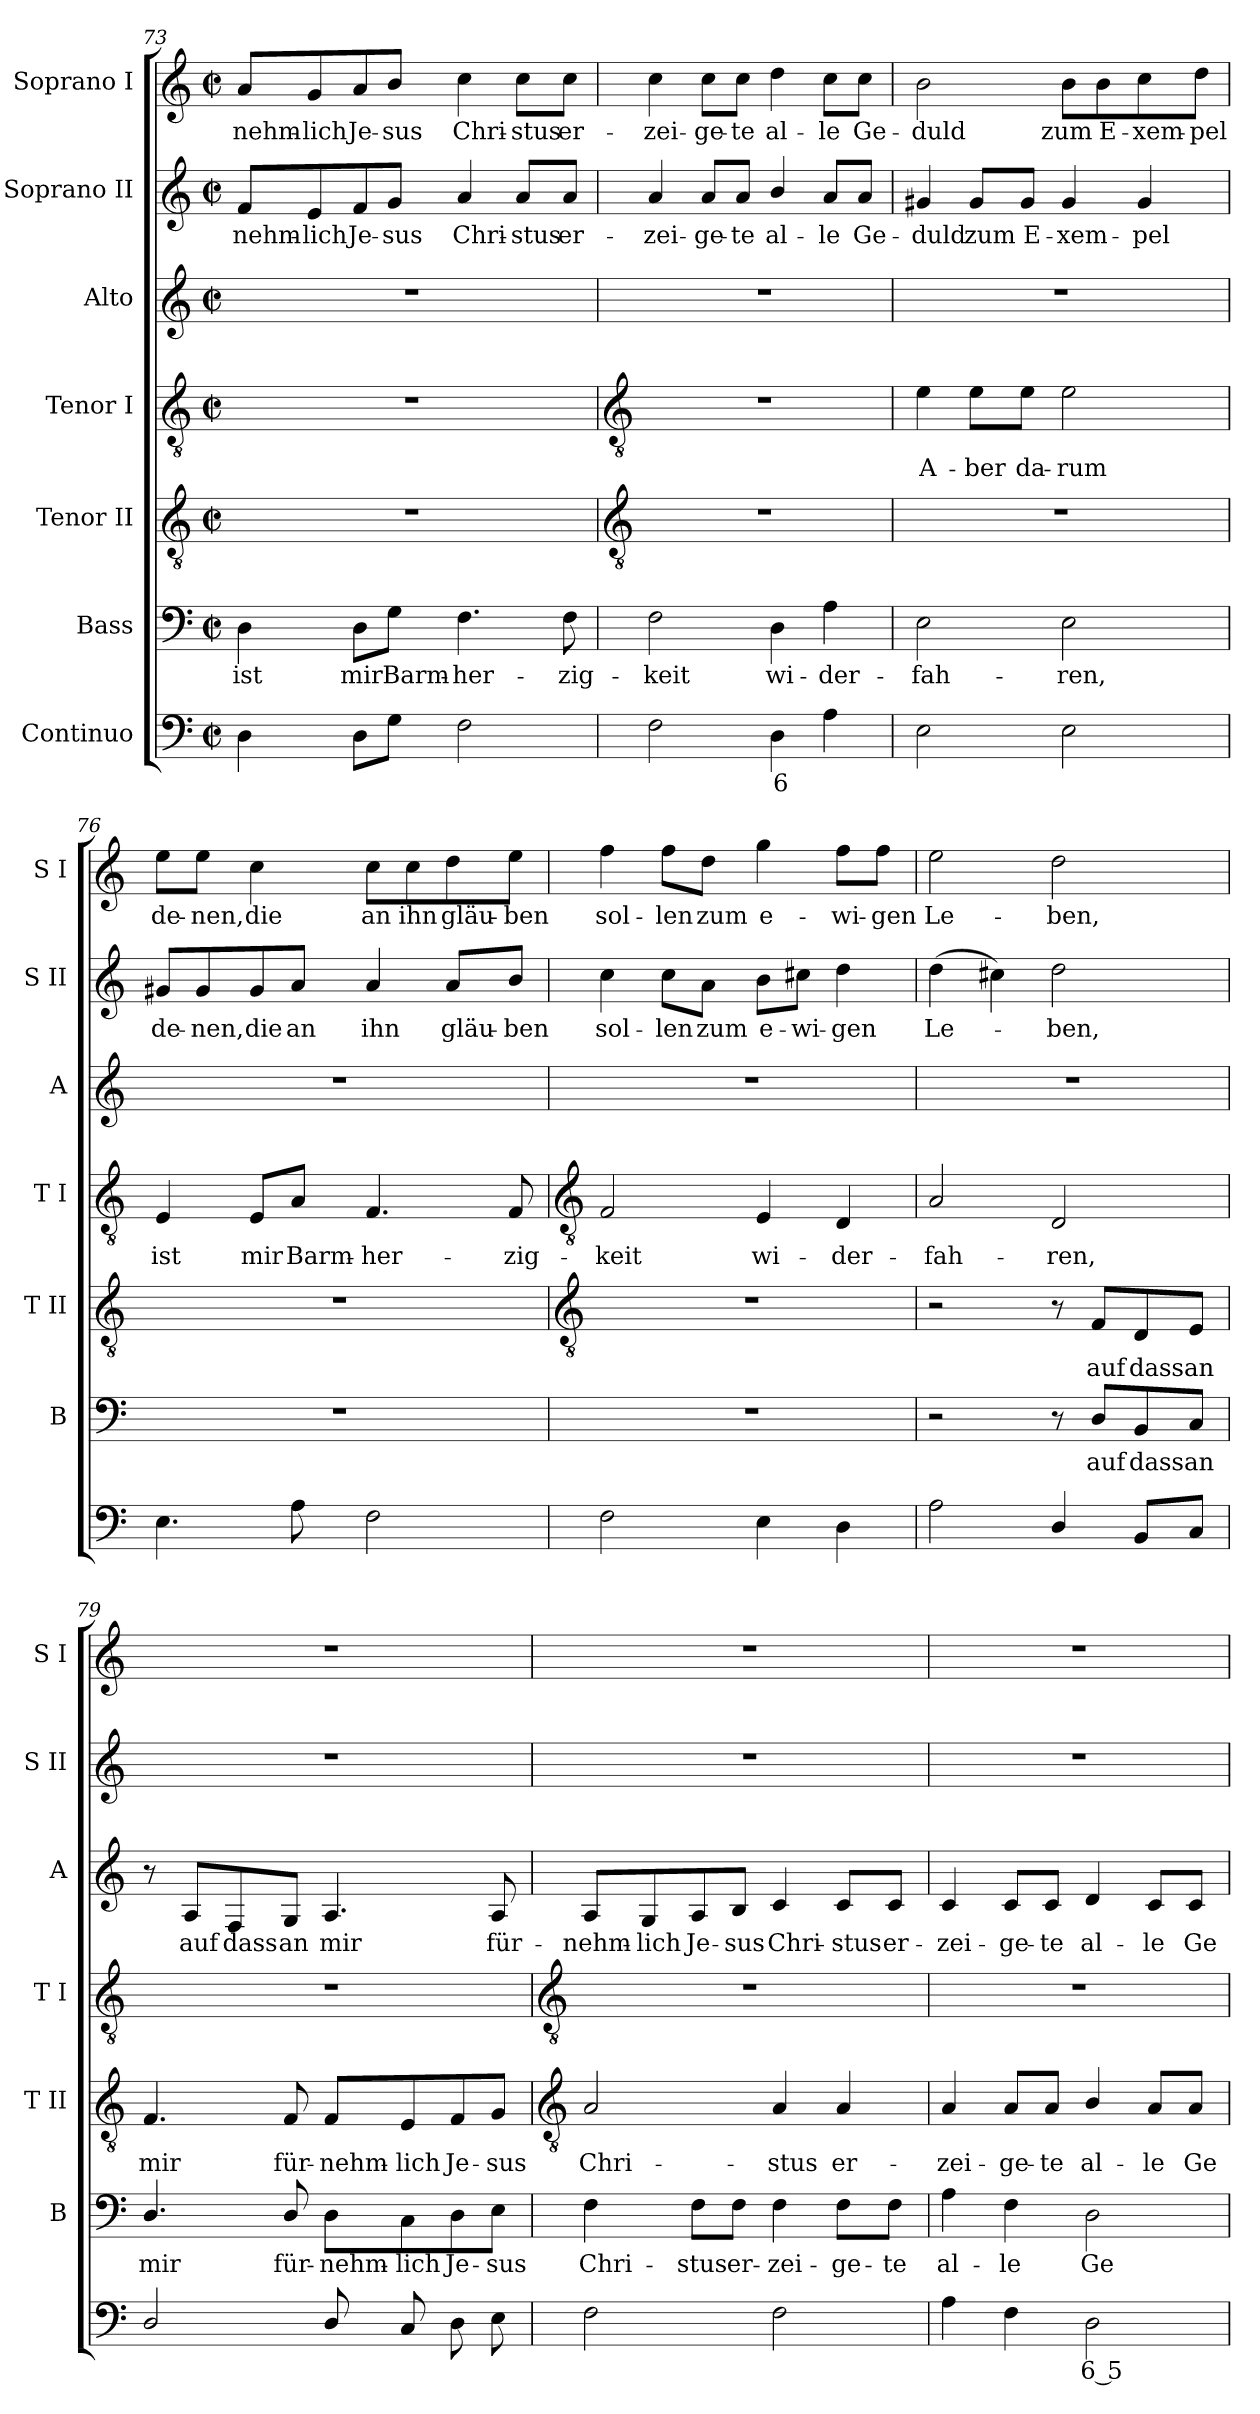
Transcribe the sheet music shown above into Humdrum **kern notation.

**kern	**text	**kern	**text	**kern	**text	**kern	**text	**kern	**text	**kern	**text	**kern	**text
*part7	*part7	*part6	*part6	*part5	*part5	*part4	*part4	*part3	*part3	*part2	*part2	*part1	*part1
*staff7	*staff7	*staff6	*staff6	*staff5	*staff5	*staff4	*staff4	*staff3	*staff3	*staff2	*staff2	*staff1	*staff1
*I"Continuo	*	*I"Bass	*	*I"Tenor II	*	*I"Tenor I	*	*I"Alto	*	*I"Soprano II	*	*I"Soprano I	*
*	*	*I'B	*	*I'T II	*	*I'T I	*	*I'A	*	*I'S II	*	*I'S I	*
*clefF4	*	*clefF4	*	*clefGv2	*	*clefGv2	*	*clefG2	*	*clefG2	*	*clefG2	*
*k[]	*	*k[]	*	*k[]	*	*k[]	*	*k[]	*	*k[]	*	*k[]	*
*C:	*	*C:	*	*C:	*	*C:	*	*C:	*	*C:	*	*C:	*
*M2/2	*	*M2/2	*	*M2/2	*	*M2/2	*	*M2/2	*	*M2/2	*	*M2/2	*
*met(c|)	*	*met(c|)	*	*met(c|)	*	*met(c|)	*	*met(c|)	*	*met(c|)	*	*met(c|)	*
=73	=73	=73	=73	=73	=73	=73	=73	=73	=73	=73	=73	=73	=73
!	!	!	!LO:LY:b	!	!	!	!	!	!	!	!LO:LY:b	!	!LO:LY:b
4D	.	4D	ist	1r	.	1r	.	1r	.	8f/L	-nehm-	8a/L	-nehm-
!	!	!	!	!	!	!	!	!	!	!	!LO:LY:b	!	!LO:LY:b
.	.	.	.	.	.	.	.	.	.	8e/	-lich	8g/	-lich
!	!	!	!LO:LY:b	!	!	!	!	!	!	!	!LO:LY:b	!	!LO:LY:b
8DL	.	8D\L	mir	.	.	.	.	.	.	8f/	Je-	8a/	Je-
!	!	!	!LO:LY:b	!	!	!	!	!	!	!	!LO:LY:b	!	!LO:LY:b
8GJ	.	8G\J	Barm-	.	.	.	.	.	.	8g/J	-sus	8b/J	-sus
!	!	!	!LO:LY:b	!	!	!	!	!	!	!	!LO:LY:b	!	!LO:LY:b
2F	.	4.F	-her-	.	.	.	.	.	.	4a	Chri-	4cc	Chri-
!	!	!	!	!	!	!	!	!	!	!	!LO:LY:b	!	!LO:LY:b
.	.	.	.	.	.	.	.	.	.	8a/L	-stus	8cc\L	-stus
!	!	!	!LO:LY:b	!	!	!	!	!	!	!	!LO:LY:b	!	!LO:LY:b
.	.	8F	-zig-	.	.	.	.	.	.	8a/J	er-	8cc\J	er-
!!LO:LB:g=z
=74	=74	=74	=74	=74	=74	=74	=74	=74	=74	=74	=74	=74	=74
*	*	*	*	*clefGv2	*	*clefGv2	*	*	*	*	*	*	*
!	!	!	!LO:LY:b	!	!	!	!	!	!	!	!LO:LY:b	!	!LO:LY:b
2F	.	2F	-keit	1r	.	1r	.	1r	.	4a	-zei-	4cc	-zei-
!	!	!	!	!	!	!	!	!	!	!	!LO:LY:b	!	!LO:LY:b
.	.	.	.	.	.	.	.	.	.	8a/L	-ge-	8cc\L	-ge-
!	!	!	!	!	!	!	!	!	!	!	!LO:LY:b	!	!LO:LY:b
.	.	.	.	.	.	.	.	.	.	8a/J	-te	8cc\J	-te
!	!LO:LY:b	!	!LO:LY:b	!	!	!	!	!	!	!	!LO:LY:b	!	!LO:LY:b
4D	6	4D	wi-	.	.	.	.	.	.	4b/	al-	4dd	al-
!	!	!	!LO:LY:b	!	!	!	!	!	!	!	!LO:LY:b	!	!LO:LY:b
4A	.	4A	-der-	.	.	.	.	.	.	8a/L	-le	8cc\L	-le
!	!	!	!	!	!	!	!	!	!	!	!LO:LY:b	!	!LO:LY:b
.	.	.	.	.	.	.	.	.	.	8a/J	Ge-	8cc\J	Ge-
=75	=75	=75	=75	=75	=75	=75	=75	=75	=75	=75	=75	=75	=75
!	!	!	!LO:LY:b	!	!	!	!LO:LY:b	!	!	!	!LO:LY:b	!	!LO:LY:b
2E	.	2E	-fah-	1r	.	4e	A-	1r	.	4g#X	-duld	2b	-duld
!	!	!	!	!	!	!	!LO:LY:b	!	!	!	!LO:LY:b	!	!
.	.	.	.	.	.	8e\L	-ber	.	.	8g#/L	zum	.	.
!	!	!	!	!	!	!	!LO:LY:b	!	!	!	!LO:LY:b	!	!
.	.	.	.	.	.	8e\J	da-	.	.	8g#/J	E-	.	.
!	!	!	!LO:LY:b	!	!	!	!LO:LY:b	!	!	!	!LO:LY:b	!	!LO:LY:b
2E	.	2E	-ren,	.	.	2e	-rum	.	.	4g#	-xem-	8b\L	zum
!	!	!	!	!	!	!	!	!	!	!	!	!	!LO:LY:b
.	.	.	.	.	.	.	.	.	.	.	.	8b\	E-
!	!	!	!	!	!	!	!	!	!	!	!LO:LY:b	!	!LO:LY:b
.	.	.	.	.	.	.	.	.	.	4g#	-pel	8cc\	-xem-
!	!	!	!	!	!	!	!	!	!	!	!	!	!LO:LY:b
.	.	.	.	.	.	.	.	.	.	.	.	8dd\J	-pel
=76	=76	=76	=76	=76	=76	=76	=76	=76	=76	=76	=76	=76	=76
!	!	!	!	!	!	!	!LO:LY:b	!	!	!	!LO:LY:b	!	!LO:LY:b
4.E	.	1r	.	1r	.	4E	ist	1r	.	8g#X/L	de-	8ee\L	de-
!	!	!	!	!	!	!	!	!	!	!	!LO:LY:b	!	!LO:LY:b
.	.	.	.	.	.	.	.	.	.	8g#/	-nen,	8ee\J	-nen,
!	!	!	!	!	!	!	!LO:LY:b	!	!	!	!LO:LY:b	!	!LO:LY:b
.	.	.	.	.	.	8E/L	mir	.	.	8g#/	die	4cc	die
!	!	!	!	!	!	!	!LO:LY:b	!	!	!	!LO:LY:b	!	!
8A	.	.	.	.	.	8A/J	Barm-	.	.	8a/J	an	.	.
!	!	!	!	!	!	!	!LO:LY:b	!	!	!	!LO:LY:b	!	!LO:LY:b
2F	.	.	.	.	.	4.F	-her-	.	.	4a	ihn	8cc\L	an
!	!	!	!	!	!	!	!	!	!	!	!	!	!LO:LY:b
.	.	.	.	.	.	.	.	.	.	.	.	8cc\	ihn
!	!	!	!	!	!	!	!	!	!	!	!LO:LY:b	!	!LO:LY:b
.	.	.	.	.	.	.	.	.	.	8a/L	gläu-	8dd\	gläu-
!	!	!	!	!	!	!	!LO:LY:b	!	!	!	!LO:LY:b	!	!LO:LY:b
.	.	.	.	.	.	8F	-zig-	.	.	8b/J	-ben	8ee\J	-ben
!!LO:LB:g=z
=77	=77	=77	=77	=77	=77	=77	=77	=77	=77	=77	=77	=77	=77
*	*	*	*	*clefGv2	*	*clefGv2	*	*	*	*	*	*	*
!	!	!	!	!	!	!	!LO:LY:b	!	!	!	!LO:LY:b	!	!LO:LY:b
2F	.	1r	.	1r	.	2F	-keit	1r	.	4cc	sol-	4ff	sol-
!	!	!	!	!	!	!	!	!	!	!	!LO:LY:b	!	!LO:LY:b
.	.	.	.	.	.	.	.	.	.	8cc\L	-len	8ff\L	-len
!	!	!	!	!	!	!	!	!	!	!	!LO:LY:b	!	!LO:LY:b
.	.	.	.	.	.	.	.	.	.	8a\J	zum	8dd\J	zum
!	!	!	!	!	!	!	!LO:LY:b	!	!	!	!LO:LY:b	!	!LO:LY:b
4E	.	.	.	.	.	4E	wi-	.	.	8b\L	e-	4gg	e-
!	!	!	!	!	!	!	!	!	!	!	!LO:LY:b	!	!
.	.	.	.	.	.	.	.	.	.	8cc#X\J	-wi-	.	.
!	!	!	!	!	!	!	!LO:LY:b	!	!	!	!LO:LY:b	!	!LO:LY:b
4D	.	.	.	.	.	4D	-der-	.	.	4dd	-gen	8ff\L	-wi-
!	!	!	!	!	!	!	!	!	!	!	!	!	!LO:LY:b
.	.	.	.	.	.	.	.	.	.	.	.	8ff\J	-gen
=78	=78	=78	=78	=78	=78	=78	=78	=78	=78	=78	=78	=78	=78
!	!	!	!	!	!	!	!LO:LY:b	!	!	!	!LO:LY:b	!	!LO:LY:b
2A	.	2r	.	2r	.	2A	-fah-	1r	.	(>4dd	Le-	2ee	Le-
.	.	.	.	.	.	.	.	.	.	4cc#X)	.	.	.
!	!	!	!	!	!	!	!LO:LY:b	!	!	!	!LO:LY:b	!	!LO:LY:b
4D/	.	8r	.	8r	.	2D	-ren,	.	.	2dd	ben,	2dd	-ben,
!	!	!	!LO:LY:b	!	!LO:LY:b	!	!	!	!	!	!	!	!
.	.	8D/L	auf	8F/L	auf	.	.	.	.	.	.	.	.
!	!	!	!LO:LY:b	!	!LO:LY:b	!	!	!	!	!	!	!	!
8BBL	.	8BB/	dass	8D/	dass	.	.	.	.	.	.	.	.
!	!	!	!LO:LY:b	!	!LO:LY:b	!	!	!	!	!	!	!	!
8CJ	.	8C/J	an	8E/J	an	.	.	.	.	.	.	.	.
=79	=79	=79	=79	=79	=79	=79	=79	=79	=79	=79	=79	=79	=79
!	!	!	!LO:LY:b	!	!LO:LY:b	!	!	!	!	!	!	!	!
2D/	.	4.D/	mir	4.F	mir	1r	.	8r	.	1r	.	1r	.
!	!	!	!	!	!	!	!	!	!LO:LY:b	!	!	!	!
.	.	.	.	.	.	.	.	8A/L	auf	.	.	.	.
!	!	!	!	!	!	!	!	!	!LO:LY:b	!	!	!	!
.	.	.	.	.	.	.	.	8F/	dass	.	.	.	.
!	!	!	!LO:LY:b	!	!LO:LY:b	!	!	!	!LO:LY:b	!	!	!	!
.	.	8D/	für-	8F	für-	.	.	8G/J	an	.	.	.	.
!	!	!	!LO:LY:b	!	!LO:LY:b	!	!	!	!LO:LY:b	!	!	!	!
8D/L	.	8D\L	-nehm-	8F/L	-nehm-	.	.	4.A	mir	.	.	.	.
!	!	!	!LO:LY:b	!	!LO:LY:b	!	!	!	!	!	!	!	!
8C	.	8C\	-lich	8E/	-lich	.	.	.	.	.	.	.	.
!	!	!	!LO:LY:b	!	!LO:LY:b	!	!	!	!	!	!	!	!
8D	.	8D\	Je-	8F/	Je-	.	.	.	.	.	.	.	.
!	!	!	!LO:LY:b	!	!LO:LY:b	!	!	!	!LO:LY:b	!	!	!	!
8E	.	8E\J	-sus	8G/J	-sus	.	.	8A	für-	.	.	.	.
!!LO:LB:g=z
=80	=80	=80	=80	=80	=80	=80	=80	=80	=80	=80	=80	=80	=80
*	*	*	*	*clefGv2	*	*clefGv2	*	*	*	*	*	*	*
!	!	!	!LO:LY:b	!	!LO:LY:b	!	!	!	!LO:LY:b	!	!	!	!
2F	.	4F	Chri-	2A	Chri-	1r	.	8A/L	-nehm-	1r	.	1r	.
!	!	!	!	!	!	!	!	!	!LO:LY:b	!	!	!	!
.	.	.	.	.	.	.	.	8G/	-lich	.	.	.	.
!	!	!	!LO:LY:b	!	!	!	!	!	!LO:LY:b	!	!	!	!
.	.	8F\L	-stus	.	.	.	.	8A/	Je-	.	.	.	.
!	!	!	!LO:LY:b	!	!	!	!	!	!LO:LY:b	!	!	!	!
.	.	8F\J	er-	.	.	.	.	8B/J	-sus	.	.	.	.
!	!	!	!LO:LY:b	!	!LO:LY:b	!	!	!	!LO:LY:b	!	!	!	!
2F	.	4F	-zei-	4A	-stus	.	.	4c	Chri-	.	.	.	.
!	!	!	!LO:LY:b	!	!LO:LY:b	!	!	!	!LO:LY:b	!	!	!	!
.	.	8F\L	-ge-	4A	er-	.	.	8c/L	-stus	.	.	.	.
!	!	!	!LO:LY:b	!	!	!	!	!	!LO:LY:b	!	!	!	!
.	.	8F\J	-te	.	.	.	.	8c/J	er-	.	.	.	.
=81	=81	=81	=81	=81	=81	=81	=81	=81	=81	=81	=81	=81	=81
!	!	!	!LO:LY:b	!	!LO:LY:b	!	!	!	!LO:LY:b	!	!	!	!
4A	.	4A	al-	4A	-zei-	1r	.	4c	-zei-	1r	.	1r	.
!	!	!	!LO:LY:b	!	!LO:LY:b	!	!	!	!LO:LY:b	!	!	!	!
4F	.	4F	-le	8A/L	-ge-	.	.	8c/L	-ge-	.	.	.	.
!	!	!	!	!	!LO:LY:b	!	!	!	!LO:LY:b	!	!	!	!
.	.	.	.	8A/J	-te	.	.	8c/J	-te	.	.	.	.
!	!LO:LY:b	!	!LO:LY:b	!	!LO:LY:b	!	!	!	!LO:LY:b	!	!	!	!
2D	6 5	2D	Ge-	4B/	al-	.	.	4d	al-	.	.	.	.
!	!	!	!	!	!LO:LY:b	!	!	!	!LO:LY:b	!	!	!	!
.	.	.	.	8A/L	-le	.	.	8c/L	-le	.	.	.	.
!	!	!	!	!	!LO:LY:b	!	!	!	!LO:LY:b	!	!	!	!
.	.	.	.	8A/J	Ge-	.	.	8c/J	Ge-	.	.	.	.
=	=	=	=	=	=	=	=	=	=	=	=	=	=
*-	*-	*-	*-	*-	*-	*-	*-	*-	*-	*-	*-	*-	*-
